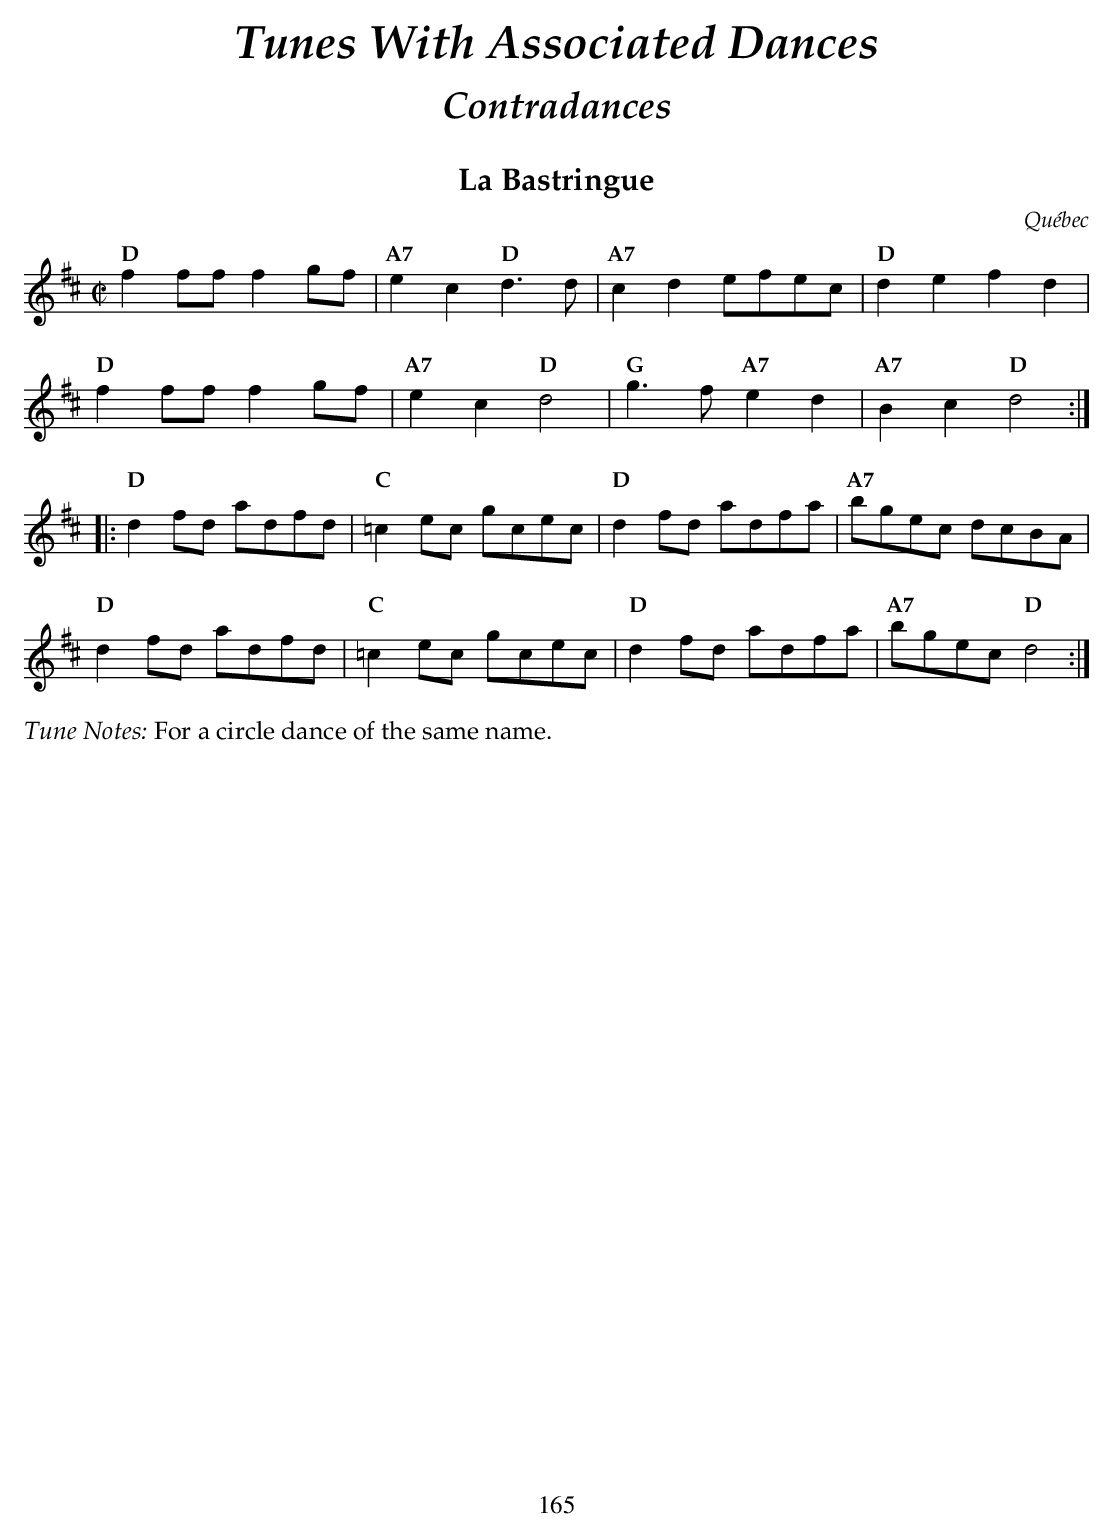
X:1
T:La Bastringue
O:Québec
M:C|
L:1/8
K:D
   "D" f2ff f2gf | "A7" e2c2 "D" d2>d2 | "A7" c2d2 efec  | "D"  d2e2 f2d2    |
   "D" f2ff f2gf | "A7" e2c2 "D" d4    | "G" g2>f2 "A7" e2d2  | "A7" B2c2 "D" d4 :|
|: "D" d2fd adfd | "C" =c2ec gcec      | "D" d2fd adfa   | "A7" bgec dcBA    |
   "D" d2fd adfd | "C" =c2ec gcec      | "D" d2fd adfa   | "A7" bgec "D" d4 :|
